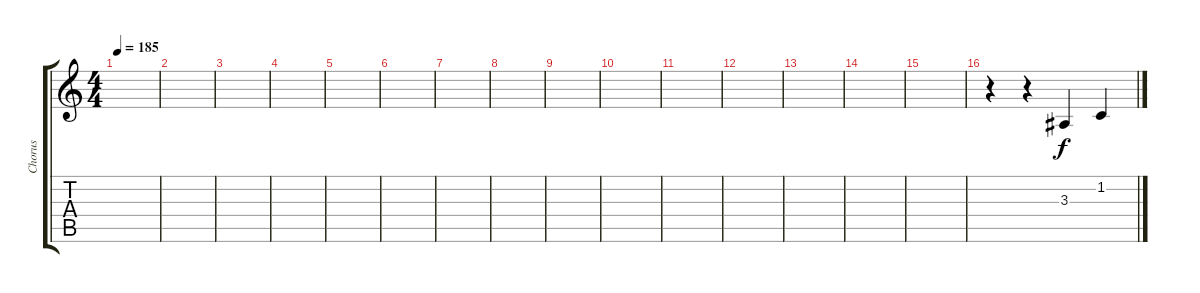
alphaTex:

\track ("Chorus" "Chorus") {instrument lead2sawtooth}
\staff {score tabs}
\tuning (E4 B3 G3 D3 A2 E2) {hide}
\ts (4 4)
\tempo 185
\clef g2
\ks c
|
|
|
|
|
|
|
|
|
|
|
|
|
|
|
r.4 r.4 3.3.4 1.2.4
